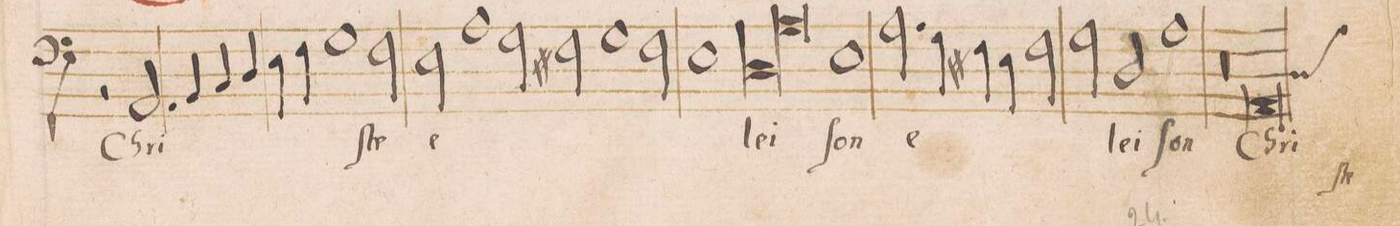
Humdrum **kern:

**kern	**text
*I"BASSVS	*
*clefF4	*
*k[]	*
*met(C|)	*
*M2/1	*
2r	.
2.AA/	Chri-
4BB/	.
4C/	.
4D/	.
=40	=40
4E\	.
4F\	.
1G	.
2F\	-ſte
=41	=41
2E\	e-
1A	.
2G\	.
=42-	=42-
2F#X\	.
1G	.
2F#\	.
=43	=43
1E	.
*lig	*
1D	lei-
=44-	=44-
1A	.
*Xlig	*
1E	-ſon
=45	=45
2.A\	e-
4G\	.
4F#X\	.
4E\	.
2F#\	.
=46	=46
2G\	.
2D/	lei-
1A	-ſon
=47	=47
0r	.
=48-	=48-
0AA	Chri-
*custos:D	*
=49-	=49-
*-	*-
